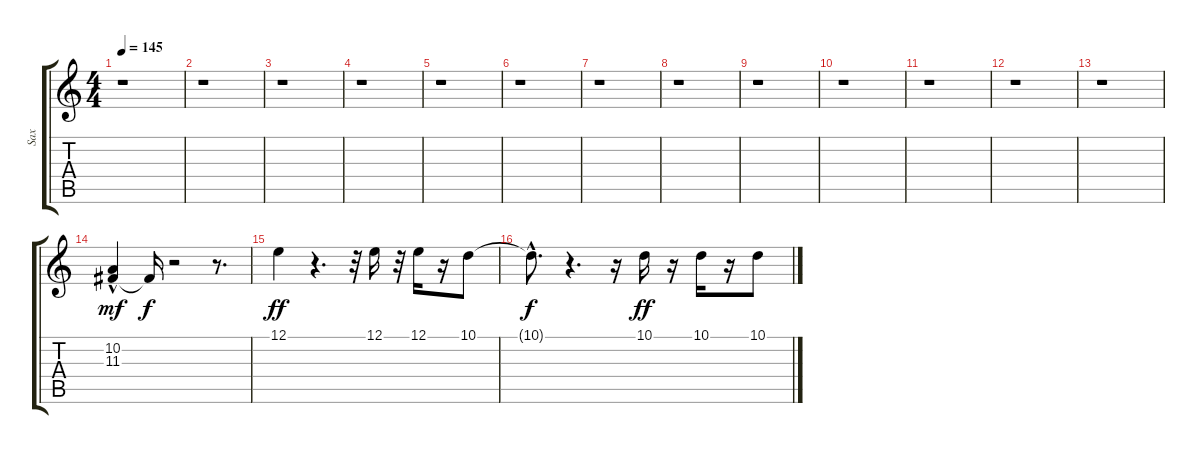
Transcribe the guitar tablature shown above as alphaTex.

\track ("Sax" "Sax") {instrument tenorsax}
\staff {score tabs}
\tuning (E4 B3 G3 D3 A2 E2) {hide}
\ts (4 4)
\tempo 145
\clef g2
\ks c
r.1{dy mf} |
r.1 |
r.1 |
r.1 |
r.1 |
r.1 |
r.1 |
r.1 |
r.1 |
r.1 |
r.1 |
r.1 |
r.1 |
(10.2{hac} 11.3).4 11.3{t}.16{dy f} r.2 r.8{d} |
12.1.4{dy ff} r.4{d} r.32 12.1.16 r.32 12.1.16 r.16 10.1.8 |
10.1{hac t}.8{d dy f} r.4{d} r.16 10.1.16{dy ff} r.16 10.1.16 r.16 10.1.8
